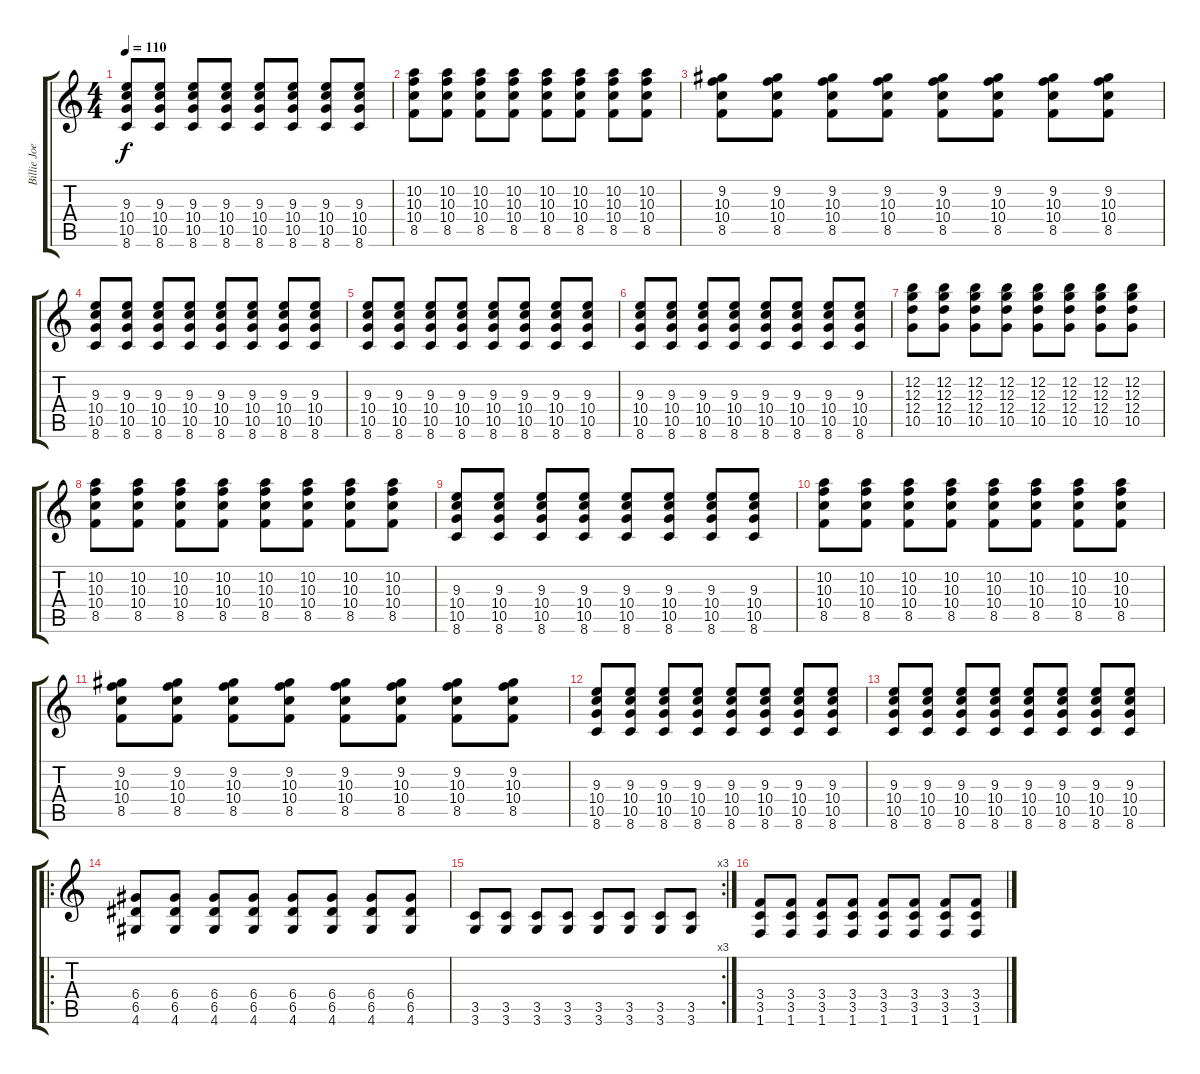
\track ("Billie Joe Guitar" "Billie Joe") {instrument distortionguitar}
\staff {score tabs}
\tuning (E4 B3 G3 D3 A2 E2) {hide}
\ts (4 4)
\tempo 110
\clef g2
\ks c
(9.3 10.4 10.5 8.6).8{dy f} (9.3 10.4 10.5 8.6).8 (9.3 10.4 10.5 8.6).8 (9.3 10.4 10.5 8.6).8 (9.3 10.4 10.5 8.6).8 (9.3 10.4 10.5 8.6).8 (9.3 10.4 10.5 8.6).8 (9.3 10.4 10.5 8.6).8 |
(10.2 10.3 10.4 8.5).8 (10.2 10.3 10.4 8.5).8 (10.2 10.3 10.4 8.5).8 (10.2 10.3 10.4 8.5).8 (10.2 10.3 10.4 8.5).8 (10.2 10.3 10.4 8.5).8 (10.2 10.3 10.4 8.5).8 (10.2 10.3 10.4 8.5).8 |
(9.2 10.3 10.4 8.5).8 (9.2 10.3 10.4 8.5).8 (9.2 10.3 10.4 8.5).8 (9.2 10.3 10.4 8.5).8 (9.2 10.3 10.4 8.5).8 (9.2 10.3 10.4 8.5).8 (9.2 10.3 10.4 8.5).8 (9.2 10.3 10.4 8.5).8 |
(9.3 10.4 10.5 8.6).8 (9.3 10.4 10.5 8.6).8 (9.3 10.4 10.5 8.6).8 (9.3 10.4 10.5 8.6).8 (9.3 10.4 10.5 8.6).8 (9.3 10.4 10.5 8.6).8 (9.3 10.4 10.5 8.6).8 (9.3 10.4 10.5 8.6).8 |
(9.3 10.4 10.5 8.6).8 (9.3 10.4 10.5 8.6).8 (9.3 10.4 10.5 8.6).8 (9.3 10.4 10.5 8.6).8 (9.3 10.4 10.5 8.6).8 (9.3 10.4 10.5 8.6).8 (9.3 10.4 10.5 8.6).8 (9.3 10.4 10.5 8.6).8 |
(9.3 10.4 10.5 8.6).8 (9.3 10.4 10.5 8.6).8 (9.3 10.4 10.5 8.6).8 (9.3 10.4 10.5 8.6).8 (9.3 10.4 10.5 8.6).8 (9.3 10.4 10.5 8.6).8 (9.3 10.4 10.5 8.6).8 (9.3 10.4 10.5 8.6).8 |
(12.2 12.3 12.4 10.5).8 (12.2 12.3 12.4 10.5).8 (12.2 12.3 12.4 10.5).8 (12.2 12.3 12.4 10.5).8 (12.2 12.3 12.4 10.5).8 (12.2 12.3 12.4 10.5).8 (12.2 12.3 12.4 10.5).8 (12.2 12.3 12.4 10.5).8 |
(10.2 10.3 10.4 8.5).8 (10.2 10.3 10.4 8.5).8 (10.2 10.3 10.4 8.5).8 (10.2 10.3 10.4 8.5).8 (10.2 10.3 10.4 8.5).8 (10.2 10.3 10.4 8.5).8 (10.2 10.3 10.4 8.5).8 (10.2 10.3 10.4 8.5).8 |
(9.3 10.4 10.5 8.6).8 (9.3 10.4 10.5 8.6).8 (9.3 10.4 10.5 8.6).8 (9.3 10.4 10.5 8.6).8 (9.3 10.4 10.5 8.6).8 (9.3 10.4 10.5 8.6).8 (9.3 10.4 10.5 8.6).8 (9.3 10.4 10.5 8.6).8 |
(10.2 10.3 10.4 8.5).8 (10.2 10.3 10.4 8.5).8 (10.2 10.3 10.4 8.5).8 (10.2 10.3 10.4 8.5).8 (10.2 10.3 10.4 8.5).8 (10.2 10.3 10.4 8.5).8 (10.2 10.3 10.4 8.5).8 (10.2 10.3 10.4 8.5).8 |
(9.2 10.3 10.4 8.5).8 (9.2 10.3 10.4 8.5).8 (9.2 10.3 10.4 8.5).8 (9.2 10.3 10.4 8.5).8 (9.2 10.3 10.4 8.5).8 (9.2 10.3 10.4 8.5).8 (9.2 10.3 10.4 8.5).8 (9.2 10.3 10.4 8.5).8 |
(9.3 10.4 10.5 8.6).8 (9.3 10.4 10.5 8.6).8 (9.3 10.4 10.5 8.6).8 (9.3 10.4 10.5 8.6).8 (9.3 10.4 10.5 8.6).8 (9.3 10.4 10.5 8.6).8 (9.3 10.4 10.5 8.6).8 (9.3 10.4 10.5 8.6).8 |
(9.3 10.4 10.5 8.6).8 (9.3 10.4 10.5 8.6).8 (9.3 10.4 10.5 8.6).8 (9.3 10.4 10.5 8.6).8 (9.3 10.4 10.5 8.6).8 (9.3 10.4 10.5 8.6).8 (9.3 10.4 10.5 8.6).8 (9.3 10.4 10.5 8.6).8 |
\ro
(6.4 6.5 4.6).8 (6.4 6.5 4.6).8 (6.4 6.5 4.6).8 (6.4 6.5 4.6).8 (6.4 6.5 4.6).8 (6.4 6.5 4.6).8 (6.4 6.5 4.6).8 (6.4 6.5 4.6).8 |
\rc 3
(3.5 3.6).8 (3.5 3.6).8 (3.5 3.6).8 (3.5 3.6).8 (3.5 3.6).8 (3.5 3.6).8 (3.5 3.6).8 (3.5 3.6).8 |
(3.4 3.5 1.6).8 (3.4 3.5 1.6).8 (3.4 3.5 1.6).8 (3.4 3.5 1.6).8 (3.4 3.5 1.6).8 (3.4 3.5 1.6).8 (3.4 3.5 1.6).8 (3.4 3.5 1.6).8
